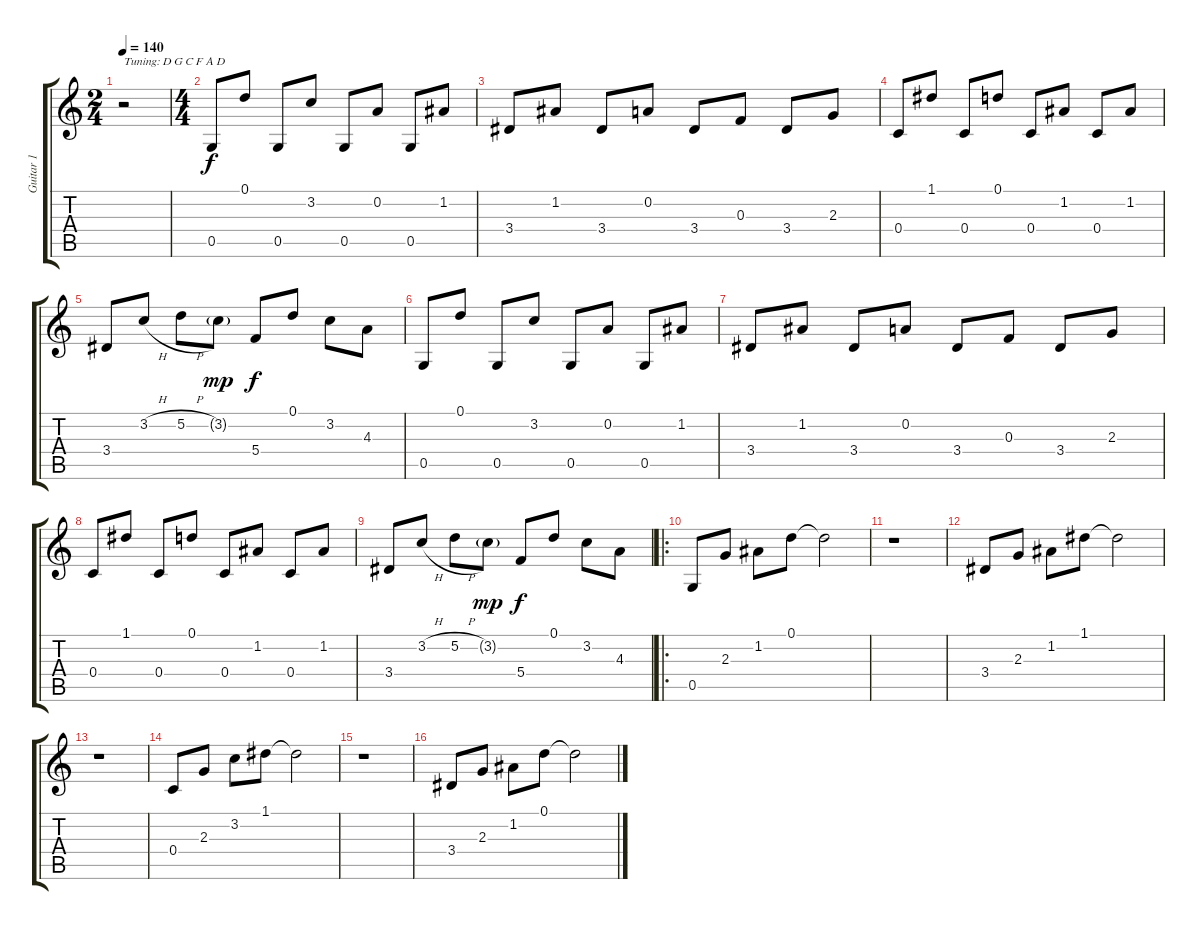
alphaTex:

\track ("Guitar 1" "Guitar 1") {instrument distortionguitar}
\staff {score tabs}
\tuning (D4 A3 F3 C3 G2 D2) {hide}
\ts (2 4)
\tempo 140
\clef g2
\ks c
r.2{txt "Tuning: D G C F A D" dy f instrument distortionguitar} |
\ts (4 4)
0.5.8 0.1.8 0.5.8 3.2.8 0.5.8 0.2.8 0.5.8 1.2.8 |
3.4.8 1.2.8 3.4.8 0.2.8 3.4.8 0.3.8 3.4.8 2.3.8 |
0.4.8 1.1.8 0.4.8 0.1.8 0.4.8 1.2.8 0.4.8 1.2.8 |
3.4.8 3.2{h}.8 5.2{h}.8 3.2{g}.8{dy mp} 5.4.8{dy f} 0.1.8 3.2.8 4.3.8 |
0.5.8 0.1.8 0.5.8 3.2.8 0.5.8 0.2.8 0.5.8 1.2.8 |
3.4.8 1.2.8 3.4.8 0.2.8 3.4.8 0.3.8 3.4.8 2.3.8 |
0.4.8 1.1.8 0.4.8 0.1.8 0.4.8 1.2.8 0.4.8 1.2.8 |
3.4.8 3.2{h}.8 5.2{h}.8 3.2{g}.8{dy mp} 5.4.8{dy f} 0.1.8 3.2.8 4.3.8 |
\ro
0.5.8{instrument electricguitarjazz} 2.3.8 1.2.8 0.1.8 0.1{t}.2 |
r.1 |
3.4.8 2.3.8 1.2.8 1.1.8 1.1{t}.2 |
r.1 |
0.4.8 2.3.8 3.2.8 1.1.8 1.1{t}.2 |
r.1 |
3.4.8 2.3.8 1.2.8 0.1.8 0.1{t}.2
